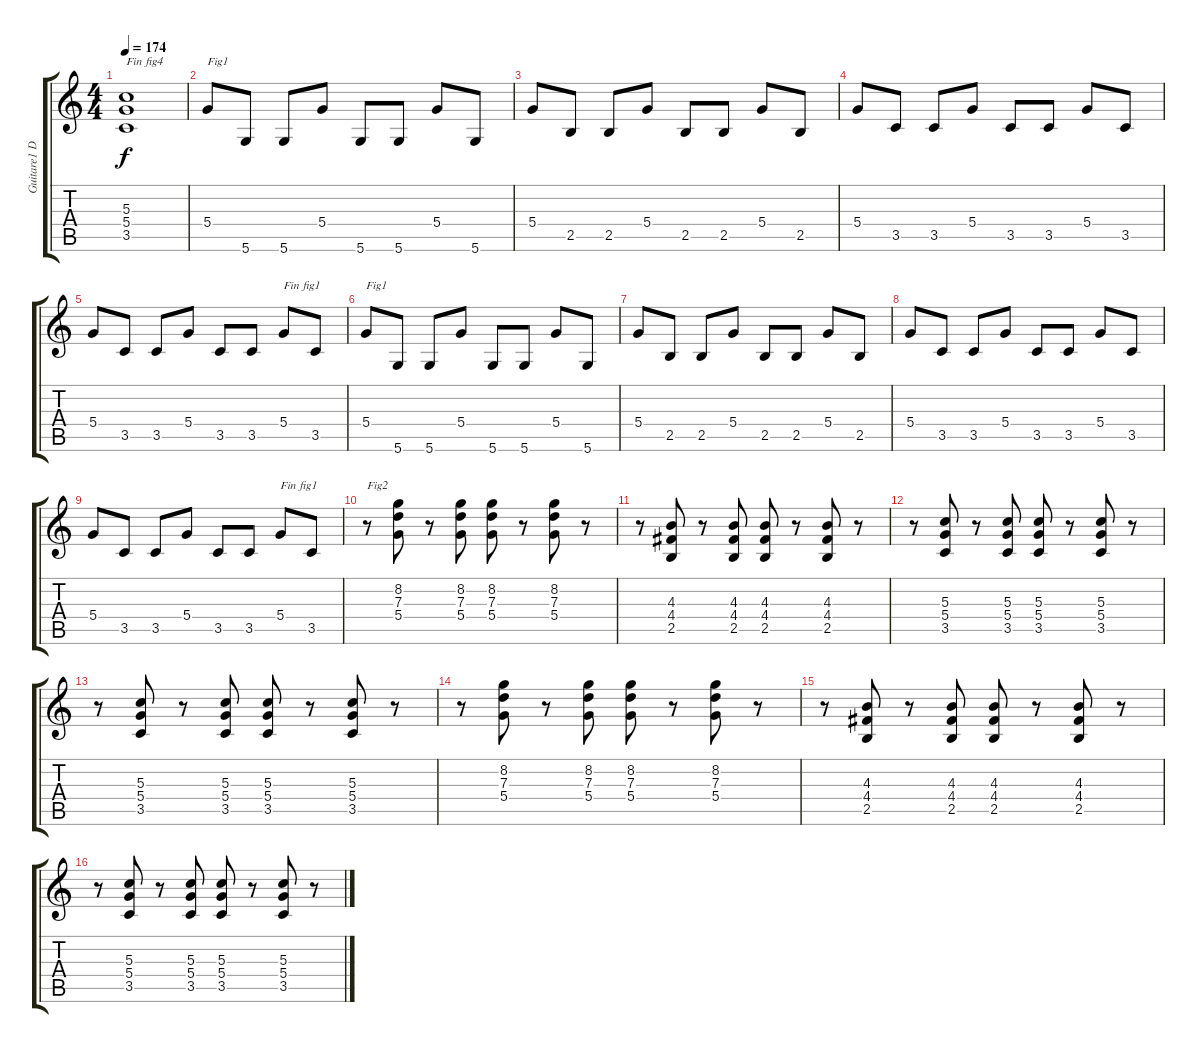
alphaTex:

\track ("Guitare1 Dr-D" "Guitare1 D") {instrument overdrivenguitar}
\staff {score tabs}
\tuning (E4 B3 G3 D3 A2 D2) {hide}
\ts (4 4)
\tempo 174
\clef g2
\ks c
(5.3{t} 5.4{t} 3.5{t}).1{txt "Fin fig4" dy f} |
5.4.8{txt "Fig1"} 5.6.8 5.6.8 5.4.8 5.6.8 5.6.8 5.4.8 5.6.8 |
5.4.8 2.5.8 2.5.8 5.4.8 2.5.8 2.5.8 5.4.8 2.5.8 |
5.4.8 3.5.8 3.5.8 5.4.8 3.5.8 3.5.8 5.4.8 3.5.8 |
5.4.8 3.5.8 3.5.8 5.4.8 3.5.8 3.5.8 5.4.8{txt "Fin fig1"} 3.5.8 |
5.4.8{txt "Fig1"} 5.6.8 5.6.8 5.4.8 5.6.8 5.6.8 5.4.8 5.6.8 |
5.4.8 2.5.8 2.5.8 5.4.8 2.5.8 2.5.8 5.4.8 2.5.8 |
5.4.8 3.5.8 3.5.8 5.4.8 3.5.8 3.5.8 5.4.8 3.5.8 |
5.4.8 3.5.8 3.5.8 5.4.8 3.5.8 3.5.8 5.4.8{txt "Fin fig1"} 3.5.8 |
r.8{txt "Fig2"} (8.2 7.3 5.4).8 r.8 (8.2 7.3 5.4).8 (8.2 7.3 5.4).8 r.8 (8.2 7.3 5.4).8 r.8 |
r.8 (4.3 4.4 2.5).8 r.8 (4.3 4.4 2.5).8 (4.3 4.4 2.5).8 r.8 (4.3 4.4 2.5).8 r.8 |
r.8 (5.3 5.4 3.5).8 r.8 (5.3 5.4 3.5).8 (5.3 5.4 3.5).8 r.8 (5.3 5.4 3.5).8 r.8 |
r.8 (5.3 5.4 3.5).8 r.8 (5.3 5.4 3.5).8 (5.3 5.4 3.5).8 r.8 (5.3 5.4 3.5).8 r.8 |
r.8 (8.2 7.3 5.4).8 r.8 (8.2 7.3 5.4).8 (8.2 7.3 5.4).8 r.8 (8.2 7.3 5.4).8 r.8 |
r.8 (4.3 4.4 2.5).8 r.8 (4.3 4.4 2.5).8 (4.3 4.4 2.5).8 r.8 (4.3 4.4 2.5).8 r.8 |
r.8 (5.3 5.4 3.5).8 r.8 (5.3 5.4 3.5).8 (5.3 5.4 3.5).8 r.8 (5.3 5.4 3.5).8 r.8
